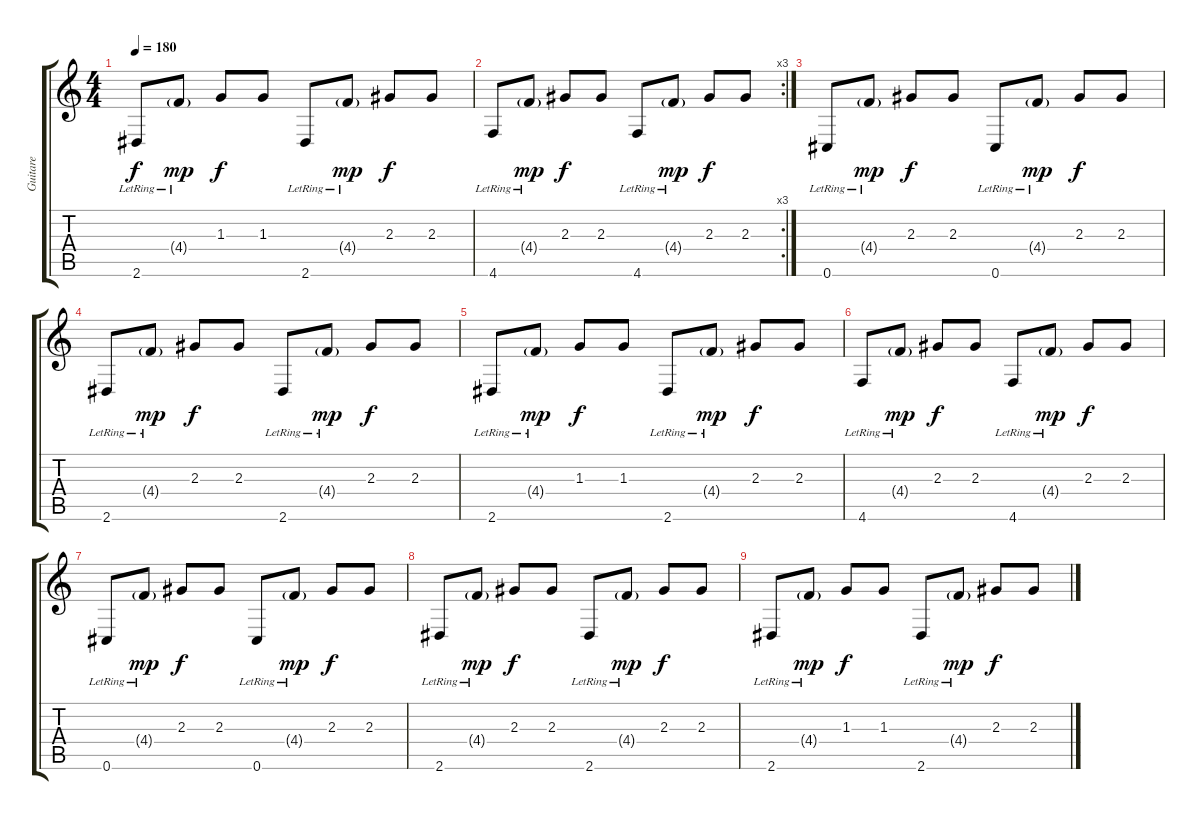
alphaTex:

\track ("Guitare" "Guitare") {instrument distortionguitar}
\staff {score tabs}
\tuning (Eb4 Bb3 Gb3 Db3 Ab2 Db2) {hide}
\ts (4 4)
\tempo 180
\clef g2
\ks c
2.6{lr}.8{dy f instrument electricguitarjazz} 4.4{g lr}.8{dy mp} 1.3.8{dy f} 1.3.8 2.6{lr}.8 4.4{g lr}.8{dy mp} 2.3.8{dy f} 2.3.8 |
\rc 3
4.6{lr}.8{instrument electricguitarjazz} 4.4{g lr}.8{dy mp} 2.3.8{dy f} 2.3.8 4.6{lr}.8 4.4{g lr}.8{dy mp} 2.3.8{dy f} 2.3.8 |
0.6{lr}.8{volume 9 instrument electricguitarjazz} 4.4{g lr}.8{dy mp} 2.3.8{dy f} 2.3.8 0.6{lr}.8 4.4{g lr}.8{dy mp} 2.3.8{dy f} 2.3.8 |
2.6{lr}.8{instrument electricguitarjazz} 4.4{g lr}.8{dy mp} 2.3.8{dy f} 2.3.8 2.6{lr}.8 4.4{g lr}.8{dy mp} 2.3.8{dy f} 2.3.8 |
2.6{lr}.8{instrument electricguitarjazz} 4.4{g lr}.8{dy mp} 1.3.8{dy f} 1.3.8 2.6{lr}.8 4.4{g lr}.8{dy mp} 2.3.8{dy f} 2.3.8 |
4.6{lr}.8{volume 0 instrument electricguitarjazz} 4.4{g lr}.8{dy mp} 2.3.8{dy f} 2.3.8 4.6{lr}.8 4.4{g lr}.8{dy mp} 2.3.8{dy f} 2.3.8 |
0.6{lr}.8{instrument electricguitarjazz} 4.4{g lr}.8{dy mp} 2.3.8{dy f} 2.3.8 0.6{lr}.8 4.4{g lr}.8{dy mp} 2.3.8{dy f} 2.3.8 |
2.6{lr}.8{instrument electricguitarjazz} 4.4{g lr}.8{dy mp} 2.3.8{dy f} 2.3.8 2.6{lr}.8 4.4{g lr}.8{dy mp} 2.3.8{dy f} 2.3.8 |
2.6{lr}.8{instrument electricguitarjazz} 4.4{g lr}.8{dy mp} 1.3.8{dy f} 1.3.8 2.6{lr}.8 4.4{g lr}.8{dy mp} 2.3.8{dy f} 2.3.8
